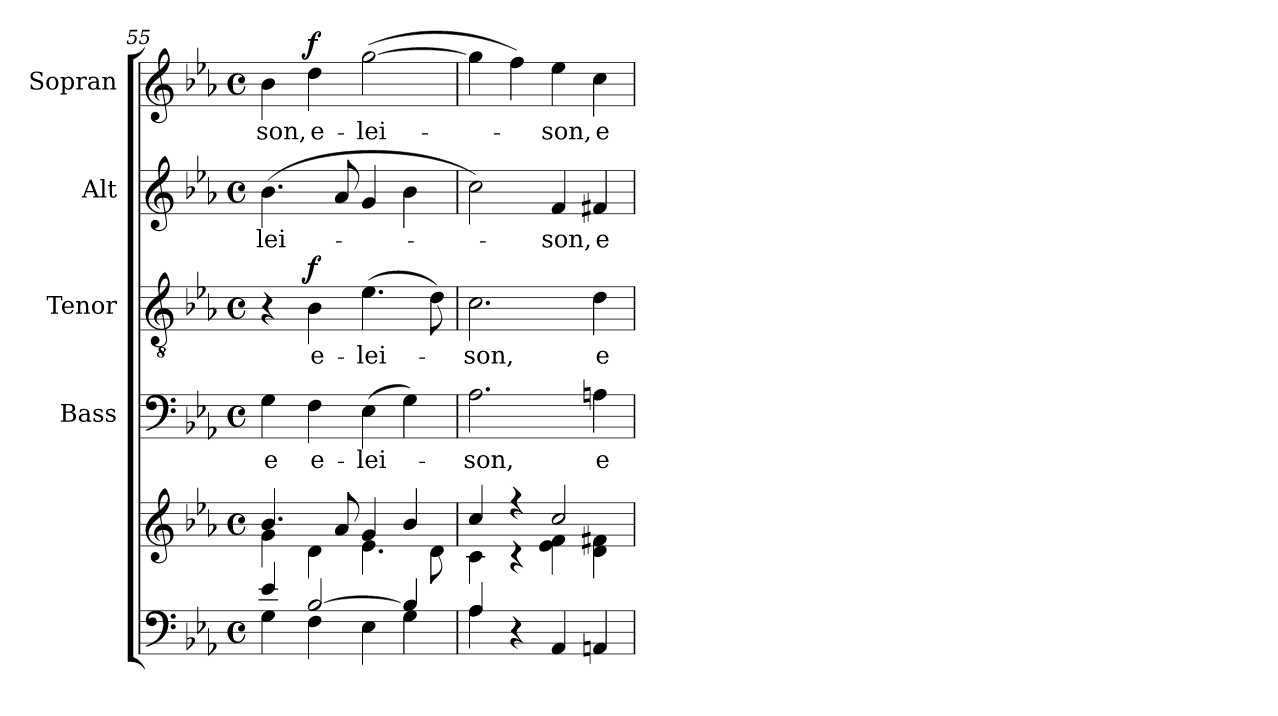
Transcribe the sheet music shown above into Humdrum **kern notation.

**kern	**kern	**kern	**text	**kern	**text	**dynam	**kern	**text	**kern	**text	**dynam
*part5	*part5	*part4	*part4	*part3	*part3	*part3	*part2	*part2	*part1	*part1	*part1
*staff6	*staff5	*staff4	*staff4	*staff3	*staff3	*staff3	*staff2	*staff2	*staff1	*staff1	*staff1
*	*	*I"Bass	*	*I"Tenor	*	*	*I"Alt	*	*I"Sopran	*	*
*	*	*I'B.	*	*I'T.	*	*	*I'A.	*	*I'S.	*	*
*clefF4	*clefG2	*clefF4	*	*clefGv2	*	*	*clefG2	*	*clefG2	*	*
*k[b-e-a-]	*k[b-e-a-]	*k[b-e-a-]	*	*k[b-e-a-]	*	*	*k[b-e-a-]	*	*k[b-e-a-]	*	*
*E-:	*E-:	*E-:	*	*E-:	*	*	*E-:	*	*E-:	*	*
*M4/4	*M4/4	*M4/4	*	*M4/4	*	*	*M4/4	*	*M4/4	*	*
*met(c)	*met(c)	*met(c)	*	*met(c)	*	*	*met(c)	*	*met(c)	*	*
=55	=55	=55	=55	=55	=55	=55	=55	=55	=55	=55	=55
*^	*^	*	*	*	*	*	*	*	*	*	*
!	!	!	!	!	!LO:LY:b	!	!	!	!	!LO:LY:b	!	!LO:LY:b	!
4e-/	4G\	4.b-/	4g\	4G\	-e	4r	.	.	(>4.b-\	-lei-	4b-\	-son,	.
!	!	!	!	!	!LO:LY:b	!	!LO:LY:b	!LO:DY:a	!	!	!	!LO:LY:b	!LO:DY:a
[>2B-/	4F\	.	4d\	4F\	e-	4B-\	e-	f	.	.	4dd\	e-	f
.	.	8a-/	.	.	.	.	.	.	8a-/	.	.	.	.
!	!	!	!	!	!LO:LY:b	!	!LO:LY:b	!	!	!	!	!LO:LY:b	!
.	4E-\	4g/	4.e-\	(>4E-\	-lei-	(>4.e-\	-lei-	.	4g/	.	(>[2gg\	-lei-	.
4B-/]	4G\	4b-/	.	4G\)	.	.	.	.	4b-\	.	.	.	.
.	.	.	8d\	.	.	8d\)	.	.	.	.	.	.	.
!!LO:PB:g=z
=56	=56	=56	=56	=56	=56	=56	=56	=56	=56	=56	=56	=56	=56
!	!	!	!	!	!LO:LY:b	!	!LO:LY:b	!	!	!	!	!	!
4A-/	4A-\	4cc/	4c\	2.A-\	-son,	2.c\	-son,	.	2cc\)	.	4gg\]	.	.
4r	2.ryy	4r	4r	.	.	.	.	.	.	.	4ff\)	.	.
!	!	!	!	!	!	!	!	!	!	!LO:LY:b	!	!LO:LY:b	!
4AA-/	.	2cc/	4e-\ 4f\	.	.	.	.	.	4f/	-son,	4ee-\	-son,	.
!	!	!	!	!	!LO:LY:b	!	!LO:LY:b	!	!	!LO:LY:b	!	!LO:LY:b	!
4AAn/	.	.	4d\ 4f#X\	4An\	e-	4d\	e-	.	4f#X/	e-	4cc\	e-	.
*v	*v	*	*	*	*	*	*	*	*	*	*	*	*
*	*v	*v	*	*	*	*	*	*	*	*	*	*
=	=	=	=	=	=	=	=	=	=	=	=
*-	*-	*-	*-	*-	*-	*-	*-	*-	*-	*-	*-
